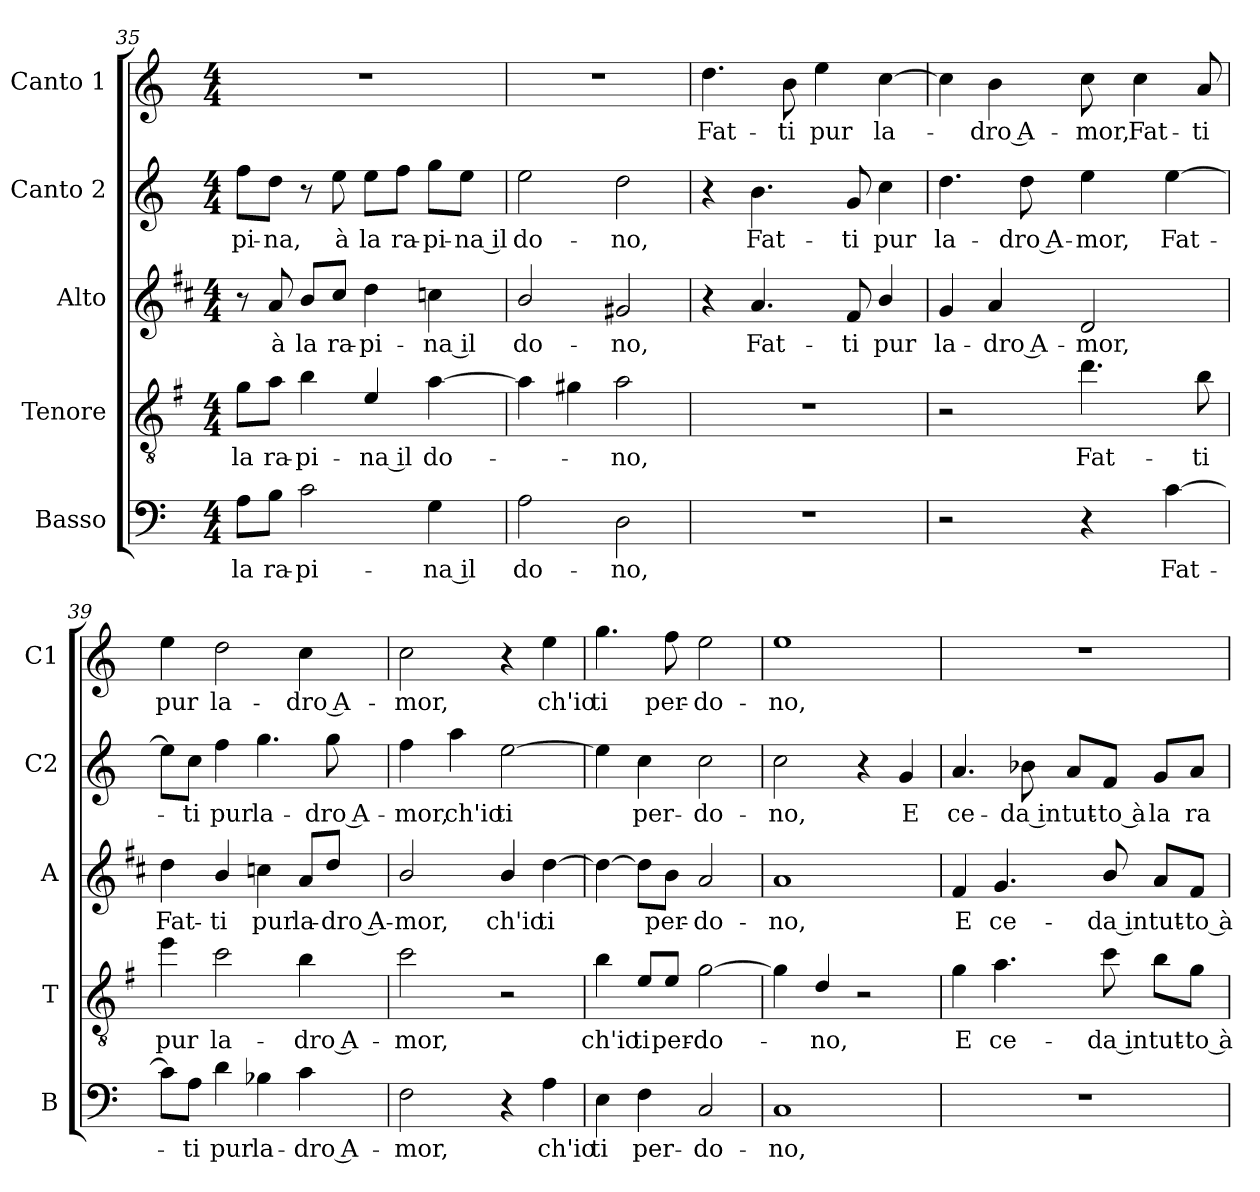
**kern	**text	**kern	**text	**kern	**text	**kern	**text	**kern	**text
*part5	*part5	*part4	*part4	*part3	*part3	*part2	*part2	*part1	*part1
*staff5	*staff5	*staff4	*staff4	*staff3	*staff3	*staff2	*staff2	*staff1	*staff1
*I"Basso	*	*I"Tenore	*	*I"Alto	*	*I"Canto 2	*	*I"Canto 1	*
*I'B	*	*I'T	*	*I'A	*	*I'C2	*	*I'C1	*
*clefF4	*	*clefGv2	*	*clefG2	*	*clefG2	*	*clefG2	*
*	*	*ITrd4c7	*	*ITrd1c2	*	*	*	*	*
*k[]	*	*k[]	*	*k[]	*	*k[]	*	*k[]	*
*C:	*	*C:	*	*C:	*	*C:	*	*C:	*
*M4/4	*	*M4/4	*	*M4/4	*	*M4/4	*	*M4/4	*
=35	=35	=35	=35	=35	=35	=35	=35	=35	=35
!	!LO:LY:b	!	!LO:LY:b	!	!	!	!LO:LY:b	!	!
8A\L	la	8c\L	la	8r	.	8ff\L	-pi-	1r	.
!	!LO:LY:b	!	!LO:LY:b	!	!LO:LY:b	!	!LO:LY:b	!	!
8B\J	ra-	8d\J	ra-	8g/	à	8dd\J	-na,	.	.
!	!LO:LY:b	!	!LO:LY:b	!	!LO:LY:b	!	!	!	!
2c\	-pi-	4e\	-pi-	8a/L	la	8r	.	.	.
!	!	!	!	!	!LO:LY:b	!	!LO:LY:b	!	!
.	.	.	.	8b/J	ra-	8ee\	à	.	.
!	!	!	!LO:LY:b	!	!LO:LY:b	!	!LO:LY:b	!	!
.	.	4A/	-na il	4cc\	-pi-	8ee\L	la	.	.
!	!	!	!	!	!	!	!LO:LY:b	!	!
.	.	.	.	.	.	8ff\J	ra-	.	.
!	!LO:LY:b	!	!LO:LY:b	!	!LO:LY:b	!	!LO:LY:b	!	!
4G\	-na il	[4d\	do-	4b-X\	-na il	8gg\L	-pi-	.	.
!	!	!	!	!	!	!	!LO:LY:b	!	!
.	.	.	.	.	.	8ee\J	-na il	.	.
=36	=36	=36	=36	=36	=36	=36	=36	=36	=36
!	!LO:LY:b	!	!	!	!LO:LY:b	!	!LO:LY:b	!	!
2A\	do-	4d\]	.	2a/	do-	2ee\	do-	1r	.
.	.	4c#X\	.	.	.	.	.	.	.
!	!LO:LY:b	!	!LO:LY:b	!	!LO:LY:b	!	!LO:LY:b	!	!
2D\	-no,	2d\	-no,	2f#X/	-no,	2dd\	-no,	.	.
=37	=37	=37	=37	=37	=37	=37	=37	=37	=37
!	!	!	!	!	!	!	!	!	!LO:LY:b
1r	.	1r	.	4r	.	4r	.	4.dd\	Fat-
!	!	!	!	!	!LO:LY:b	!	!LO:LY:b	!	!
.	.	.	.	4.g/	Fat-	4.b\	Fat-	.	.
!	!	!	!	!	!	!	!	!	!LO:LY:b
.	.	.	.	.	.	.	.	8b\	-ti
!	!	!	!	!	!	!	!	!	!LO:LY:b
.	.	.	.	.	.	.	.	4ee\	pur
!	!	!	!	!	!LO:LY:b	!	!LO:LY:b	!	!
.	.	.	.	8e/	-ti	8g/	-ti	.	.
!	!	!	!	!	!LO:LY:b	!	!LO:LY:b	!	!LO:LY:b
.	.	.	.	4a/	pur	4cc\	pur	[4cc\	la-
!!LO:PB:g=z
=38	=38	=38	=38	=38	=38	=38	=38	=38	=38
!	!	!	!	!	!LO:LY:b	!	!LO:LY:b	!	!
2r	.	2r	.	4f/	la-	4.dd\	la-	4cc\]	.
!	!	!	!	!	!LO:LY:b	!	!	!	!LO:LY:b
.	.	.	.	4g/	-dro A-	.	.	4b\	-dro A-
!	!	!	!	!	!	!	!LO:LY:b	!	!
.	.	.	.	.	.	8dd\	-dro A-	.	.
!	!	!	!LO:LY:b	!	!LO:LY:b	!	!LO:LY:b	!	!LO:LY:b
4r	.	4.g\	Fat-	2c/	-mor,	4ee\	-mor,	8cc\	-mor,
!	!	!	!	!	!	!	!	!	!LO:LY:b
.	.	.	.	.	.	.	.	4cc\	Fat-
!	!LO:LY:b	!	!	!	!	!	!LO:LY:b	!	!
[4c\	Fat-	.	.	.	.	[4ee\	Fat-	.	.
!	!	!	!LO:LY:b	!	!	!	!	!	!LO:LY:b
.	.	8e\	-ti	.	.	.	.	8a/	-ti
=39	=39	=39	=39	=39	=39	=39	=39	=39	=39
!	!	!	!LO:LY:b	!	!LO:LY:b	!	!	!	!LO:LY:b
8c\L]	.	4a\	pur	4cc\	Fat-	8ee\L]	.	4ee\	pur
!	!LO:LY:b	!	!	!	!	!	!LO:LY:b	!	!
8A\J	-ti	.	.	.	.	8cc\J	-ti	.	.
!	!LO:LY:b	!	!LO:LY:b	!	!LO:LY:b	!	!LO:LY:b	!	!LO:LY:b
4d\	pur	2f\	la-	4a/	-ti	4ff\	pur	2dd\	la-
!	!LO:LY:b	!	!	!	!LO:LY:b	!	!LO:LY:b	!	!
4B-X\	la-	.	.	4b-X\	pur	4.gg\	la-	.	.
!	!LO:LY:b	!	!LO:LY:b	!	!LO:LY:b	!	!	!	!LO:LY:b
4c\	-dro A-	4e\	-dro A-	8g/L	la-	.	.	4cc\	-dro A-
!	!	!	!	!	!LO:LY:b	!	!LO:LY:b	!	!
.	.	.	.	8cc/J	-dro A-	8gg\	-dro A-	.	.
=40	=40	=40	=40	=40	=40	=40	=40	=40	=40
!	!LO:LY:b	!	!LO:LY:b	!	!LO:LY:b	!	!LO:LY:b	!	!LO:LY:b
2F\	-mor,	2f\	-mor,	2a/	-mor,	4ff\	-mor,	2cc\	-mor,
!	!	!	!	!	!	!	!LO:LY:b	!	!
.	.	.	.	.	.	4aa\	ch'io	.	.
!	!	!	!	!	!LO:LY:b	!	!LO:LY:b	!	!
4r	.	2r	.	4a/	ch'io	[2ee\	ti	4r	.
!	!LO:LY:b	!	!	!	!LO:LY:b	!	!	!	!LO:LY:b
4A\	ch'io	.	.	[4cc\	ti	.	.	4ee\	ch'io
=41	=41	=41	=41	=41	=41	=41	=41	=41	=41
!	!LO:LY:b	!	!LO:LY:b	!	!	!	!	!	!LO:LY:b
4E\	ti	4e\	ch'io	4cc\_	.	4ee\]	.	4.gg\	ti
!	!LO:LY:b	!	!LO:LY:b	!	!	!	!LO:LY:b	!	!
4F\	per-	8A/L	ti	8cc\L]	.	4cc\	per-	.	.
!	!	!	!LO:LY:b	!	!LO:LY:b	!	!	!	!LO:LY:b
.	.	8A/J	per-	8a\J	per-	.	.	8ff\	per-
!	!LO:LY:b	!	!LO:LY:b	!	!LO:LY:b	!	!LO:LY:b	!	!LO:LY:b
2C/	-do-	[2c\	-do-	2g/	-do-	2cc\	-do-	2ee\	-do-
=42	=42	=42	=42	=42	=42	=42	=42	=42	=42
!	!LO:LY:b	!	!	!	!LO:LY:b	!	!LO:LY:b	!	!LO:LY:b
1C	-no,	4c\]	.	1g	-no,	2cc\	-no,	1ee	-no,
!	!	!	!LO:LY:b	!	!	!	!	!	!
.	.	4G/	-no,	.	.	.	.	.	.
.	.	2r	.	.	.	4r	.	.	.
!	!	!	!	!	!	!	!LO:LY:b	!	!
.	.	.	.	.	.	4g/	E	.	.
!!LO:LB:g=z
=43	=43	=43	=43	=43	=43	=43	=43	=43	=43
!	!	!	!LO:LY:b	!	!LO:LY:b	!	!LO:LY:b	!	!
1r	.	4c\	E	4e/	E	4.a/	ce-	1r	.
!	!	!	!LO:LY:b	!	!LO:LY:b	!	!	!	!
.	.	4.d\	ce-	4.f/	ce-	.	.	.	.
!	!	!	!	!	!	!	!LO:LY:b	!	!
.	.	.	.	.	.	8b-X\	-da in	.	.
!	!	!	!	!	!	!	!LO:LY:b	!	!
.	.	.	.	.	.	8a/L	tut-	.	.
!	!	!	!LO:LY:b	!	!LO:LY:b	!	!LO:LY:b	!	!
.	.	8f\	-da in	8a/	-da in	8f/J	-to à	.	.
!	!	!	!LO:LY:b	!	!LO:LY:b	!	!LO:LY:b	!	!
.	.	8e\L	tut-	8g/L	tut-	8g/L	la	.	.
!	!	!	!LO:LY:b	!	!LO:LY:b	!	!LO:LY:b	!	!
.	.	8c\J	-to à	8e/J	-to à	8a/J	ra-	.	.
=	=	=	=	=	=	=	=	=	=
*-	*-	*-	*-	*-	*-	*-	*-	*-	*-
